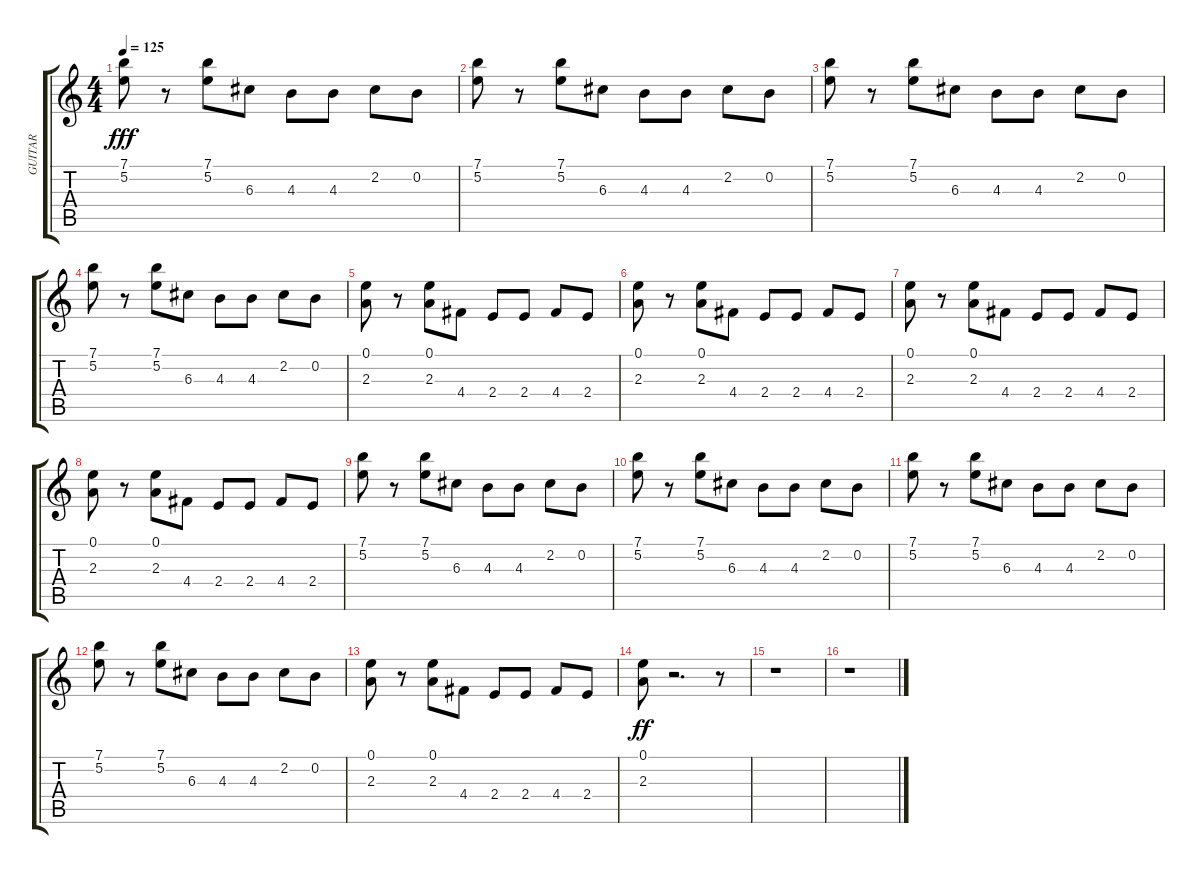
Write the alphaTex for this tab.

\track ("GUITAR" "GUITAR") {instrument acousticguitarsteel}
\staff {score tabs}
\tuning (E4 B3 G3 D3 A2 E2) {hide}
\ts (4 4)
\tempo 125
\clef g2
\ks c
(7.1 5.2).8{dy fff} r.8 (7.1 5.2).8 6.3.8 4.3.8 4.3.8 2.2.8 0.2.8 |
(7.1 5.2).8 r.8 (7.1 5.2).8 6.3.8 4.3.8 4.3.8 2.2.8 0.2.8 |
(7.1 5.2).8 r.8 (7.1 5.2).8 6.3.8 4.3.8 4.3.8 2.2.8 0.2.8 |
(7.1 5.2).8 r.8 (7.1 5.2).8 6.3.8 4.3.8 4.3.8 2.2.8 0.2.8 |
(0.1 2.3).8 r.8 (0.1 2.3).8 4.4.8 2.4.8 2.4.8 4.4.8 2.4.8 |
(0.1 2.3).8 r.8 (0.1 2.3).8 4.4.8 2.4.8 2.4.8 4.4.8 2.4.8 |
(0.1 2.3).8 r.8 (0.1 2.3).8 4.4.8 2.4.8 2.4.8 4.4.8 2.4.8 |
(0.1 2.3).8 r.8 (0.1 2.3).8 4.4.8 2.4.8 2.4.8 4.4.8 2.4.8 |
(7.1 5.2).8 r.8 (7.1 5.2).8 6.3.8 4.3.8 4.3.8 2.2.8 0.2.8 |
(7.1 5.2).8 r.8 (7.1 5.2).8 6.3.8 4.3.8 4.3.8 2.2.8 0.2.8 |
(7.1 5.2).8 r.8 (7.1 5.2).8 6.3.8 4.3.8 4.3.8 2.2.8 0.2.8 |
(7.1 5.2).8 r.8 (7.1 5.2).8 6.3.8 4.3.8 4.3.8 2.2.8 0.2.8 |
(0.1 2.3).8 r.8 (0.1 2.3).8 4.4.8 2.4.8 2.4.8 4.4.8 2.4.8 |
(0.1 2.3).8{dy ff} r.2{d} r.8 |
r.1 |
r.1
